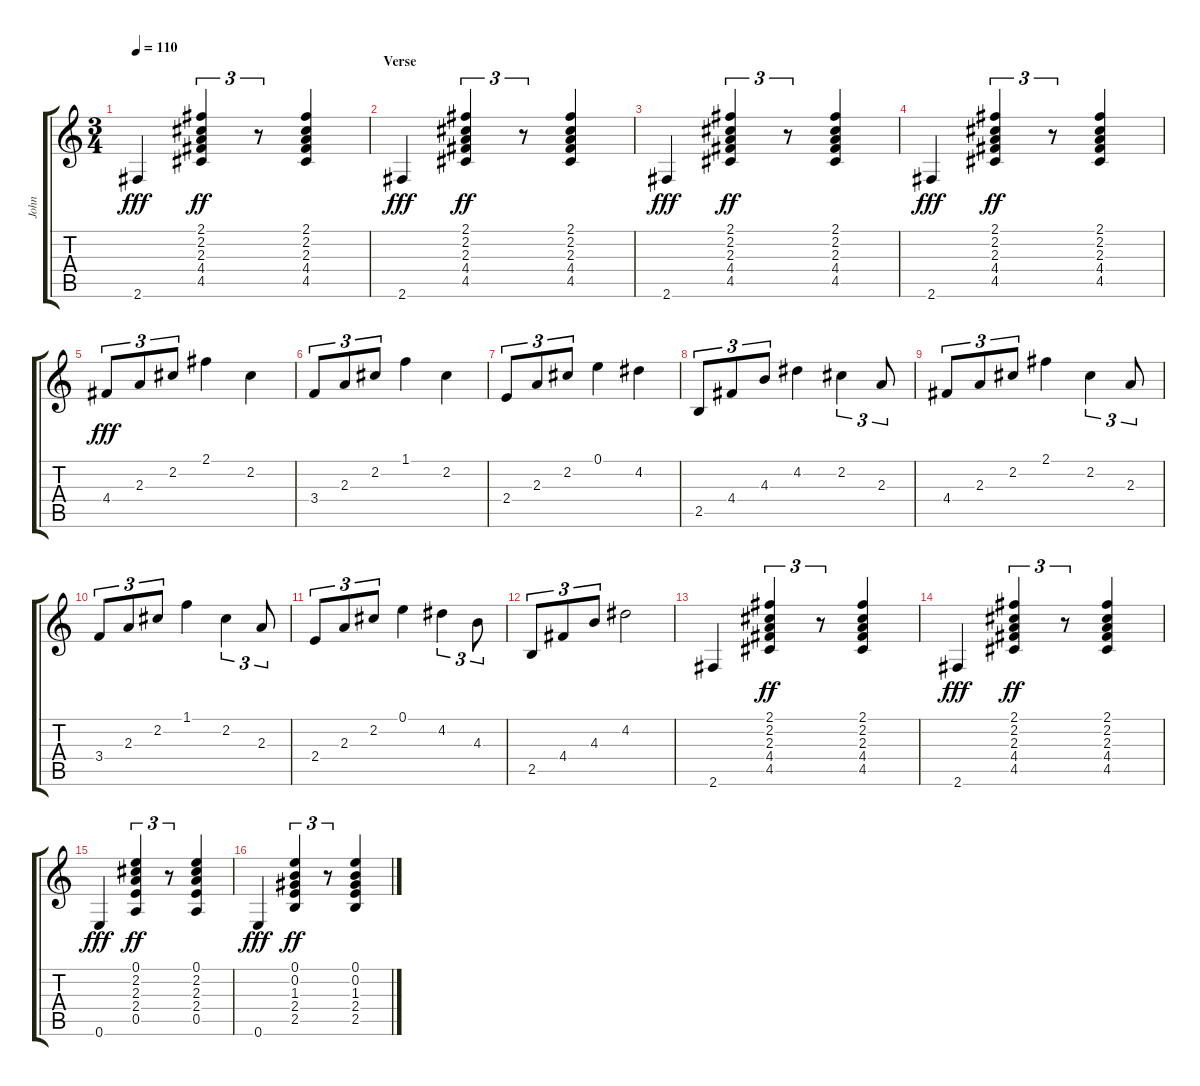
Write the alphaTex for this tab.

\track ("John" "John") {instrument acousticguitarnylon}
\staff {score tabs}
\tuning (E4 B3 G3 D3 A2 E2) {hide}
\ts (3 4)
\tempo 110
\clef g2
\ks c
2.6.4{dy fff} (2.1 2.2 2.3 4.4 4.5).4{tu (3 2) dy ff} r.8{tu (3 2)} (2.1 2.2 2.3 4.4 4.5).4 |
\section ("" "Verse")
2.6.4{dy fff} (2.1 2.2 2.3 4.4 4.5).4{tu (3 2) dy ff} r.8{tu (3 2)} (2.1 2.2 2.3 4.4 4.5).4 |
2.6.4{dy fff} (2.1 2.2 2.3 4.4 4.5).4{tu (3 2) dy ff} r.8{tu (3 2)} (2.1 2.2 2.3 4.4 4.5).4 |
2.6.4{dy fff} (2.1 2.2 2.3 4.4 4.5).4{tu (3 2) dy ff} r.8{tu (3 2)} (2.1 2.2 2.3 4.4 4.5).4 |
4.4.8{tu (3 2) dy fff} 2.3.8{tu (3 2)} 2.2.8{tu (3 2)} 2.1.4 2.2.4 |
3.4.8{tu (3 2)} 2.3.8{tu (3 2)} 2.2.8{tu (3 2)} 1.1.4 2.2.4 |
2.4.8{tu (3 2)} 2.3.8{tu (3 2)} 2.2.8{tu (3 2)} 0.1.4 4.2.4 |
2.5.8{tu (3 2)} 4.4.8{tu (3 2)} 4.3.8{tu (3 2)} 4.2.4 2.2.4{tu (3 2)} 2.3.8{tu (3 2)} |
4.4.8{tu (3 2)} 2.3.8{tu (3 2)} 2.2.8{tu (3 2)} 2.1.4 2.2.4{tu (3 2)} 2.3.8{tu (3 2)} |
3.4.8{tu (3 2)} 2.3.8{tu (3 2)} 2.2.8{tu (3 2)} 1.1.4 2.2.4{tu (3 2)} 2.3.8{tu (3 2)} |
2.4.8{tu (3 2)} 2.3.8{tu (3 2)} 2.2.8{tu (3 2)} 0.1.4 4.2.4{tu (3 2)} 4.3.8{tu (3 2)} |
2.5.8{tu (3 2)} 4.4.8{tu (3 2)} 4.3.8{tu (3 2)} 4.2.2 |
2.6.4 (2.1 2.2 2.3 4.4 4.5).4{tu (3 2) dy ff} r.8{tu (3 2)} (2.1 2.2 2.3 4.4 4.5).4 |
2.6.4{dy fff} (2.1 2.2 2.3 4.4 4.5).4{tu (3 2) dy ff} r.8{tu (3 2)} (2.1 2.2 2.3 4.4 4.5).4 |
0.6.4{dy fff} (0.1 2.2 2.3 2.4 0.5).4{tu (3 2) dy ff} r.8{tu (3 2)} (0.1 2.2 2.3 2.4 0.5).4 |
0.6.4{dy fff} (0.1 0.2 1.3 2.4 2.5).4{tu (3 2) dy ff} r.8{tu (3 2)} (0.1 0.2 1.3 2.4 2.5).4
